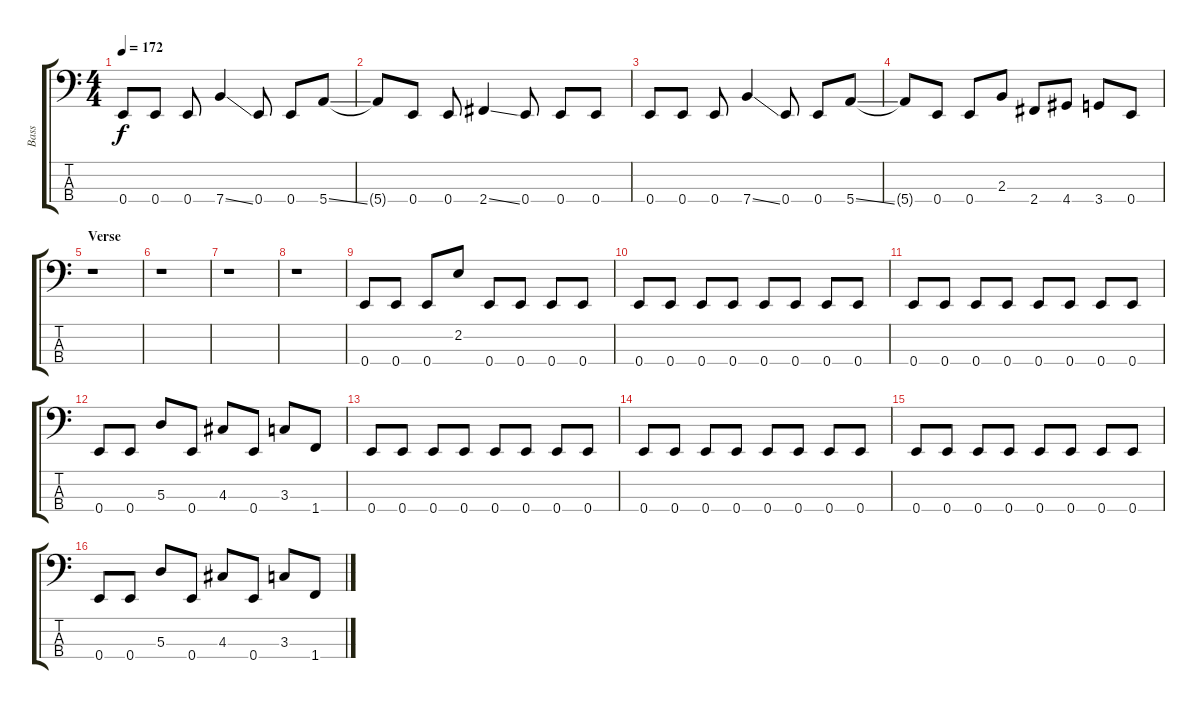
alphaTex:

\track ("Bass" "Bass") {instrument electricbassfinger}
\staff {score tabs}
\tuning (G2 D2 A1 E1) {hide}
\ts (4 4)
\tempo 172
\clef f4
\ks c
0.4.8{dy f} 0.4.8 0.4.8 7.4{ss}.4 0.4.8 0.4.8 5.4{ss}.8 |
5.4{t}.8 0.4.8 0.4.8 2.4{ss}.4 0.4.8 0.4.8 0.4.8 |
0.4.8 0.4.8 0.4.8 7.4{ss}.4 0.4.8 0.4.8 5.4{ss}.8 |
5.4{t}.8 0.4.8 0.4.8 2.3.8 2.4.8 4.4.8 3.4.8 0.4.8 |
\section ("" "Verse")
r.1 |
r.1 |
r.1 |
r.1 |
0.4.8 0.4.8 0.4.8 2.2.8 0.4.8 0.4.8 0.4.8 0.4.8 |
0.4.8 0.4.8 0.4.8 0.4.8 0.4.8 0.4.8 0.4.8 0.4.8 |
0.4.8 0.4.8 0.4.8 0.4.8 0.4.8 0.4.8 0.4.8 0.4.8 |
0.4.8 0.4.8 5.3.8 0.4.8 4.3.8 0.4.8 3.3.8 1.4.8 |
0.4.8 0.4.8 0.4.8 0.4.8 0.4.8 0.4.8 0.4.8 0.4.8 |
0.4.8 0.4.8 0.4.8 0.4.8 0.4.8 0.4.8 0.4.8 0.4.8 |
0.4.8 0.4.8 0.4.8 0.4.8 0.4.8 0.4.8 0.4.8 0.4.8 |
0.4.8 0.4.8 5.3.8 0.4.8 4.3.8 0.4.8 3.3.8 1.4.8
